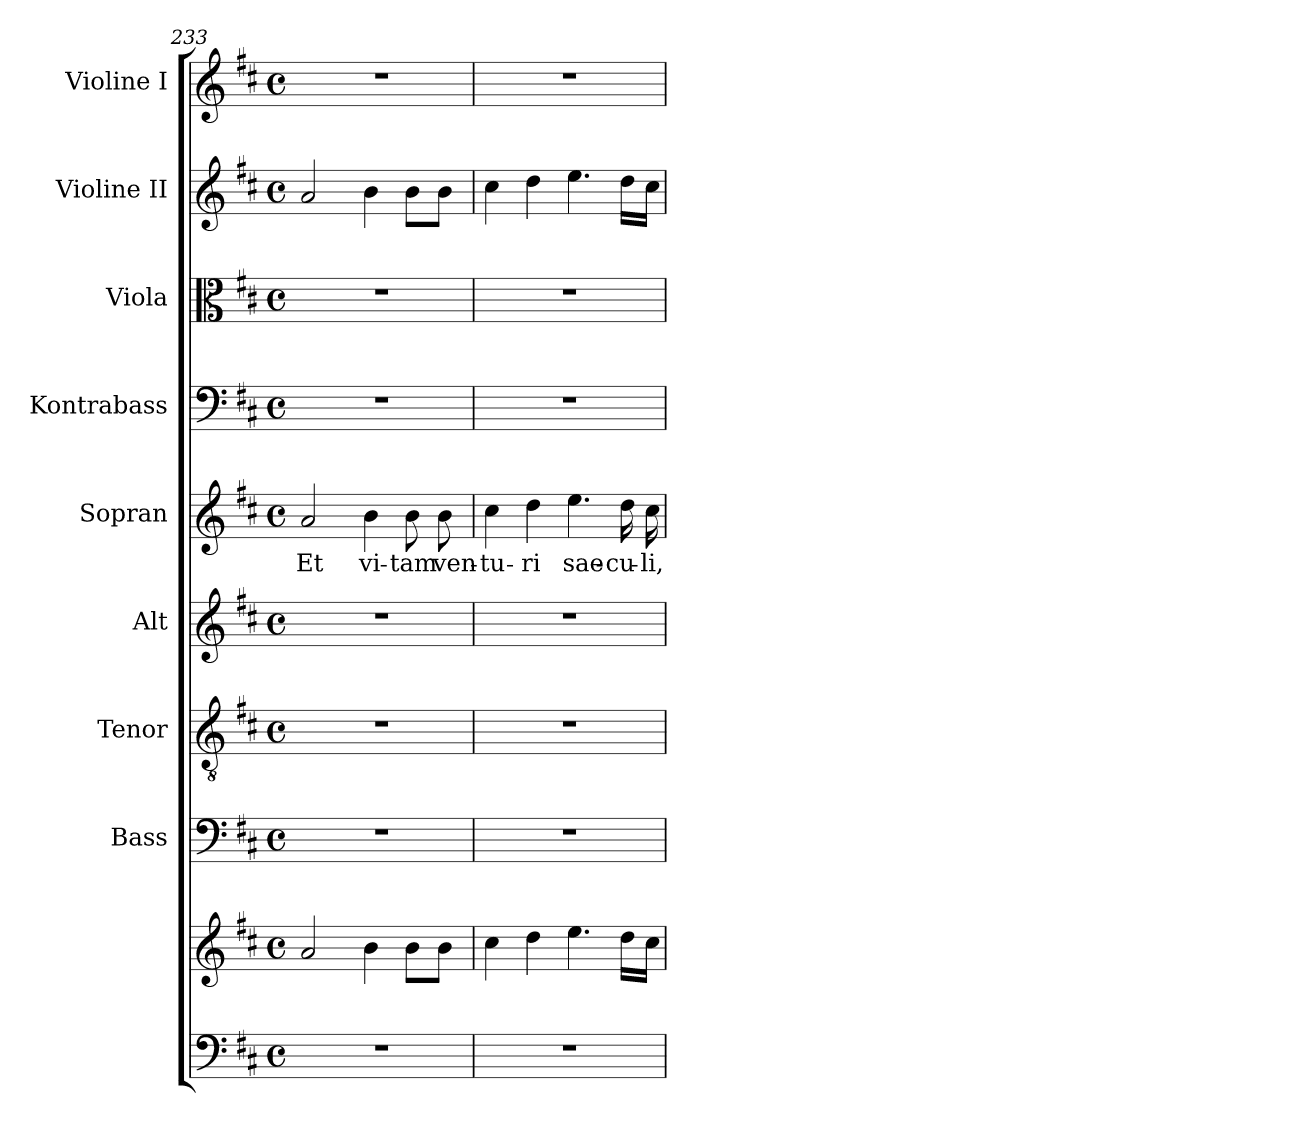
**kern	**kern	**kern	**kern	**kern	**kern	**text	**kern	**kern	**kern	**kern
*part9	*part9	*part8	*part7	*part6	*part5	*part5	*part4	*part3	*part2	*part1
*staff10	*staff9	*staff8	*staff7	*staff6	*staff5	*staff5	*staff4	*staff3	*staff2	*staff1
*	*	*I"Bass	*I"Tenor	*I"Alt	*I"Sopran	*	*I"Kontrabass	*I"Viola	*I"Violine II	*I"Violine I
*	*	*I'B.	*I'T.	*I'A.	*I'S.	*	*I'Kb.	*I'Vla.	*I'Vl. II	*I'Vl. I
*clefF4	*clefG2	*clefF4	*clefGv2	*clefG2	*clefG2	*	*clefF4	*clefC3	*clefG2	*clefG2
*	*	*	*	*	*	*	*ITrd7c12	*	*	*
*k[f#c#]	*k[f#c#]	*k[f#c#]	*k[f#c#]	*k[f#c#]	*k[f#c#]	*	*k[f#c#]	*k[f#c#]	*k[f#c#]	*k[f#c#]
*D:	*D:	*D:	*D:	*D:	*D:	*	*D:	*D:	*D:	*D:
*M4/4	*M4/4	*M4/4	*M4/4	*M4/4	*M4/4	*	*M4/4	*M4/4	*M4/4	*M4/4
*met(c)	*met(c)	*met(c)	*met(c)	*met(c)	*met(c)	*	*met(c)	*met(c)	*met(c)	*met(c)
=233	=233	=233	=233	=233	=233	=233	=233	=233	=233	=233
!	!	!	!	!	!	!LO:LY:b	!	!	!	!
1r	2a/	1r	1r	1r	2a/	Et	1r	1r	2a/	1r
!	!	!	!	!	!	!LO:LY:b	!	!	!	!
.	4b\	.	.	.	4b\	vi-	.	.	4b\	.
!	!	!	!	!	!	!LO:LY:b	!	!	!	!
.	8b\L	.	.	.	8b\	-tam	.	.	8b\L	.
!	!	!	!	!	!	!LO:LY:b	!	!	!	!
.	8b\J	.	.	.	8b\	ven-	.	.	8b\J	.
!!LO:PB:g=z
=234	=234	=234	=234	=234	=234	=234	=234	=234	=234	=234
!	!	!	!	!	!	!LO:LY:b	!	!	!	!
1r	4cc#\	1r	1r	1r	4cc#\	-tu-	1r	1r	4cc#\	1r
!	!	!	!	!	!	!LO:LY:b	!	!	!	!
.	4dd\	.	.	.	4dd\	-ri	.	.	4dd\	.
!	!	!	!	!	!	!LO:LY:b	!	!	!	!
.	4.ee\	.	.	.	4.ee\	sae-	.	.	4.ee\	.
!	!	!	!	!	!	!LO:LY:b	!	!	!	!
.	16dd\LL	.	.	.	16dd\	-cu-	.	.	16dd\LL	.
!	!	!	!	!	!	!LO:LY:b	!	!	!	!
.	16cc#\JJ	.	.	.	16cc#\	-li,	.	.	16cc#\JJ	.
=	=	=	=	=	=	=	=	=	=	=
*-	*-	*-	*-	*-	*-	*-	*-	*-	*-	*-
